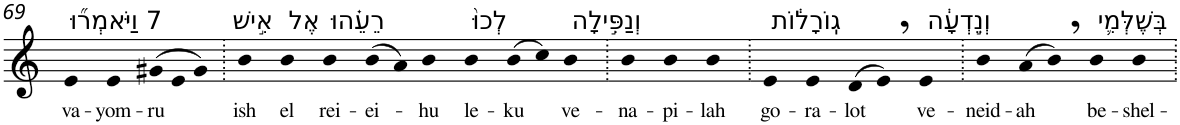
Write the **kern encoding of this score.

**kern	**text
*part1	*part1
*staff1	*staff1
*I"Piano	*
*I'Pno	*
!!LO:PB:g=z
*clefG2	*
*k[]	*
=69	=69
!LO:TX:a:t=7 וַיֹּאמְר֞וּ	!
!	!LO:LY:b
4e	va-
!	!LO:LY:b
4e	-yom-
!	!LO:LY:b
(>12g#X	-ru
12e	.
12g#)	.
=70.	=70.
!LO:TX:a:t=אִ֣ישׁ	!
!	!LO:LY:b
4b	ish
!LO:TX:a:t=אֶל	!
!	!LO:LY:b
4b	el
!LO:TX:a:t=רֵעֵ֗הוּ	!
!	!LO:LY:b
4b	rei-
!	!LO:LY:b
(>8b	-ei-
8a)	.
!	!LO:LY:b
4b	-hu
!LO:TX:a:t=לְכוּ֙	!
!	!LO:LY:b
4b	le-
!	!LO:LY:b
(>8b	-ku
8cc)	.
!LO:TX:a:t=וְנַפִּ֣ילָה	!
!	!LO:LY:b
4b	ve-
=71.	=71.
!	!LO:LY:b
4b	-na-
!	!LO:LY:b
4b	-pi-
!	!LO:LY:b
4b	-lah
=72.	=72.
!LO:TX:a:t=גֽוֹרָל֔וֹת	!
!	!LO:LY:b
4e	go-
!	!LO:LY:b
4e	-ra-
!	!LO:LY:b
(>8d	-lot
8e,)	.
!LO:TX:a:t=וְנֵ֣דְעָ֔ה	!
!	!LO:LY:b
4e	ve-
=73.	=73.
!	!LO:LY:b
4b	-neid-
!	!LO:LY:b
(>8a	-ah
8b,)	.
!LO:TX:a:t=בְּשֶׁלְּמִ֛י	!
!	!LO:LY:b
4b	be-
!	!LO:LY:b
4b	-shel-
=.	=.
*-	*-
